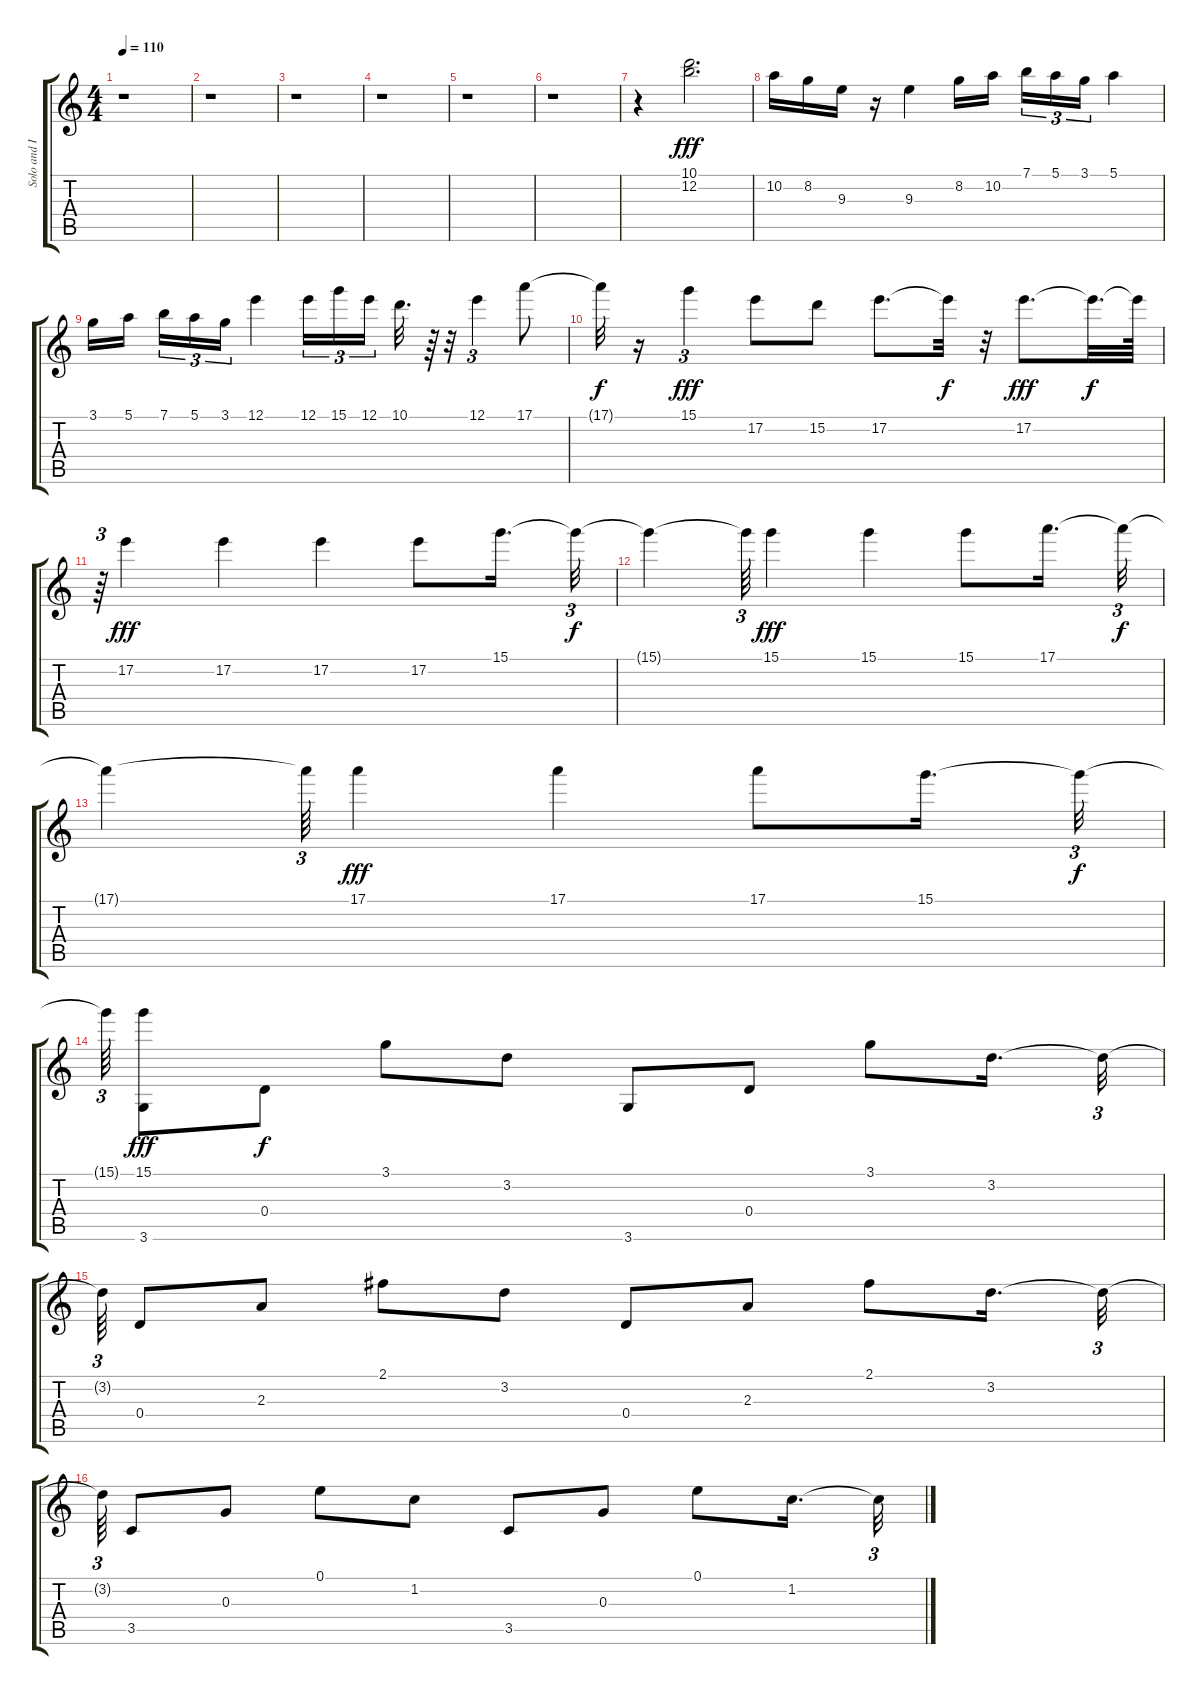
\track ("Solo and Interlude" "Solo and I") {instrument overdrivenguitar}
\staff {score tabs}
\tuning (E4 B3 G3 D3 A2 E2) {hide}
\ts (4 4)
\tempo 110
\clef g2
\ks c
r.1{dy fff} |
r.1 |
r.1 |
r.1 |
r.1 |
r.1 |
r.4 (10.1 12.2).2{d balance 12} |
10.2.16 8.2.16 9.3.16 r.16 9.3.4 8.2.16 10.2.16{beam splitsecondary} 7.1.16{tu (3 2)} 5.1.16{tu (3 2)} 3.1.16{tu (3 2)} 5.1.4 |
3.1.16 5.1.16{beam splitsecondary} 7.1.16{tu (3 2)} 5.1.16{tu (3 2)} 3.1.16{tu (3 2)} 12.1.4 12.1.16{tu (3 2)} 15.1.16{tu (3 2)} 12.1.16{tu (3 2) beam splitsecondary} 10.1.32{d} r.64 r.32 12.1.4{tu (3 2)} 17.1.8 |
17.1{t}.32{dy f} r.16 15.1.4{tu (3 2) dy fff} 17.2.8 15.2.8 17.2.8{d} 17.2{t}.32{dy f} r.32 17.2.8{d dy fff} 17.2{t}.32{d dy f} 17.2{t}.64 |
r.64{tu (3 2)} 17.2.4{dy fff} 17.2.4 17.2.4 17.2.8 15.1.16{d} 15.1{t}.32{tu (3 2) dy f} |
15.1{t}.4 15.1{t}.64{tu (3 2)} 15.1.4{dy fff} 15.1.4 15.1.8 17.1.16{d} 17.1{t}.32{tu (3 2) dy f} |
17.1{t}.4 17.1{t}.64{tu (3 2)} 17.1.4{dy fff} 17.1.4 17.1.8 15.1.16{d} 15.1{t}.32{tu (3 2) dy f} |
15.1{t}.64{tu (3 2)} (15.1 3.6).8{dy fff} 0.4.8{dy f} 3.1.8 3.2.8 3.6.8 0.4.8 3.1.8 3.2.16{d} 3.2{t}.32{tu (3 2)} |
3.2{t}.64{tu (3 2)} 0.4.8 2.3.8 2.1.8 3.2.8 0.4.8 2.3.8 2.1.8 3.2.16{d} 3.2{t}.32{tu (3 2)} |
3.2{t}.64{tu (3 2)} 3.5.8 0.3.8 0.1.8 1.2.8 3.5.8 0.3.8 0.1.8 1.2.16{d} 1.2{t}.32{tu (3 2)}
